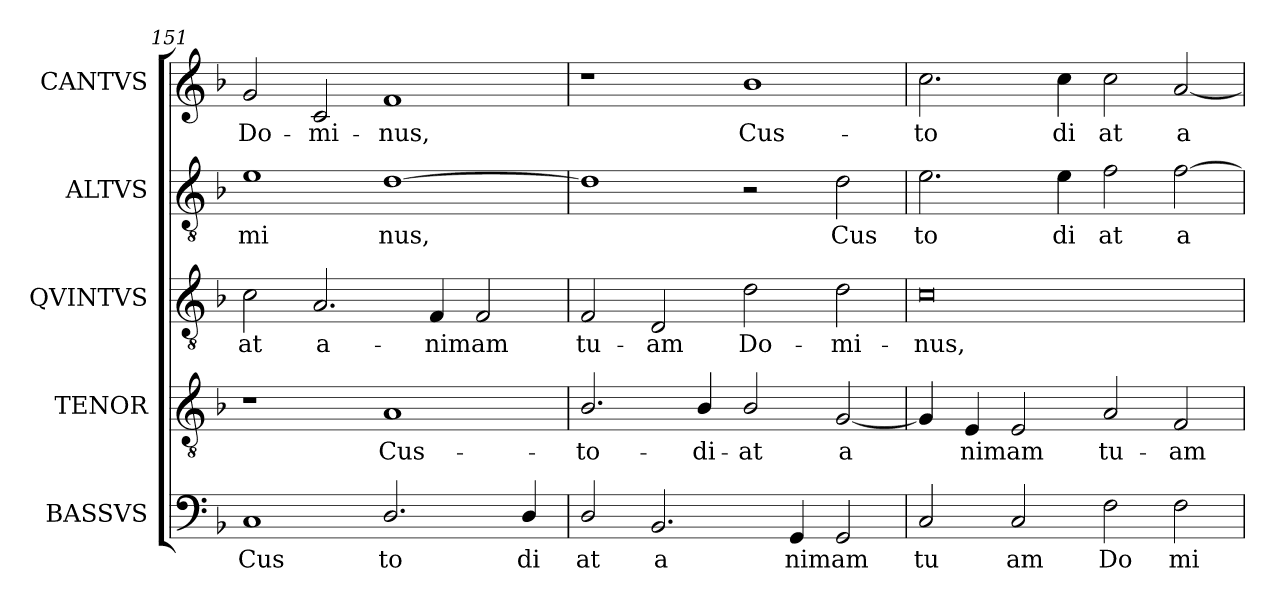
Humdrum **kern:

**kern	**text	**kern	**text	**kern	**text	**kern	**text	**kern	**text
*part5	*part5	*part4	*part4	*part3	*part3	*part2	*part2	*part1	*part1
*staff5	*staff5	*staff4	*staff4	*staff3	*staff3	*staff2	*staff2	*staff1	*staff1
*I"BASSVS	*	*I"TENOR	*	*I"QVINTVS	*	*I"ALTVS	*	*I"CANTVS	*
*clefF4	*	*clefGv2	*	*clefGv2	*	*clefGv2	*	*clefG2	*
*ITrd-3c-5	*	*ITrd-3c-5	*	*ITrd-3c-5	*	*ITrd-3c-5	*	*	*
*k[b-e-]	*	*k[b-e-]	*	*k[b-e-]	*	*k[b-e-]	*	*k[b-]	*
*B-:	*	*B-:	*	*B-:	*	*B-:	*	*F:	*
=151	=151	=151	=151	=151	=151	=151	=151	=151	=151
!	!LO:LY:b:cj	!	!	!	!LO:LY:b:cj	!	!LO:LY:b:cj	!	!LO:LY:b:cj
1F	Cus	1r	.	2f\	-at	1a	mi	2g/	Do-
!	!	!	!	!	!LO:LY:b:cj	!	!	!	!LO:LY:b:cj
.	.	.	.	2.d/	a-	.	.	2c/	-mi-
!	!LO:LY:b:cj	!	!LO:LY:b:cj	!	!	!	!LO:LY:b:cj	!	!LO:LY:b:cj
2.G/	to	1d	Cus-	.	.	[>1g	nus,	1f	-nus,
!	!	!	!	!	!LO:LY:b:cj	!	!	!	!
.	.	.	.	4B-/	-nimam	.	.	.	.
!	!	!	!	!	!LO:LY:b:cj	!	!	!	!
.	.	.	.	2B-/	.	.	.	.	.
!	!LO:LY:b:cj	!	!	!	!	!	!	!	!
4G/	di	.	.	.	.	.	.	.	.
=152	=152	=152	=152	=152	=152	=152	=152	=152	=152
!	!LO:LY:b:cj	!	!LO:LY:b:cj	!	!LO:LY:b:cj	!	!LO:LY:b:cj	!	!
2G/	at	2.e-/	-to-	2B-/	tu-	1g]	.	1r	.
!	!LO:LY:b:cj	!	!	!	!LO:LY:b:cj	!	!	!	!
2.E-/	a	.	.	2G/	-am	.	.	.	.
!	!	!	!LO:LY:b:cj	!	!	!	!	!	!
.	.	4e-/	-di-	.	.	.	.	.	.
!	!	!	!LO:LY:b:cj	!	!LO:LY:b:cj	!	!	!	!LO:LY:b:cj
.	.	2e-/	-at	2g\	Do-	2r	.	1b-	Cus-
!	!LO:LY:b:cj	!	!	!	!	!	!	!	!
4C/	nimam	.	.	.	.	.	.	.	.
!	!LO:LY:b:cj	!	!LO:LY:b:cj	!	!LO:LY:b:cj	!	!LO:LY:b:cj	!	!
2C/	.	[<2c/	a-	2g\	-mi-	2g\	Cus	.	.
!!LO:PB:g=z
=153	=153	=153	=153	=153	=153	=153	=153	=153	=153
!	!LO:LY:b:cj	!	!LO:LY:b:cj	!	!LO:LY:b:cj	!	!LO:LY:b:cj	!	!LO:LY:b:cj
2F/	tu	4c/]	--	0f	-nus,	2.a\	to	2.cc\	-to
!	!	!	!LO:LY:b:cj	!	!	!	!	!	!
.	.	4A/	-nimam	.	.	.	.	.	.
!	!LO:LY:b:cj	!	!LO:LY:b:cj	!	!	!	!	!	!
2F/	am	2A/	.	.	.	.	.	.	.
!	!	!	!	!	!	!	!LO:LY:b:cj	!	!LO:LY:b:cj
.	.	.	.	.	.	4a\	di	4cc\	di
!	!LO:LY:b:cj	!	!LO:LY:b:cj	!	!	!	!LO:LY:b:cj	!	!LO:LY:b:cj
2B-\	Do	2d/	tu-	.	.	2b-\	at	2cc\	at
!	!LO:LY:b:cj	!	!LO:LY:b:cj	!	!	!	!LO:LY:b:cj	!	!LO:LY:b:cj
2B-\	mi	2B-/	-am	.	.	[>2b-\	a	[<2a/	a
=	=	=	=	=	=	=	=	=	=
*-	*-	*-	*-	*-	*-	*-	*-	*-	*-
